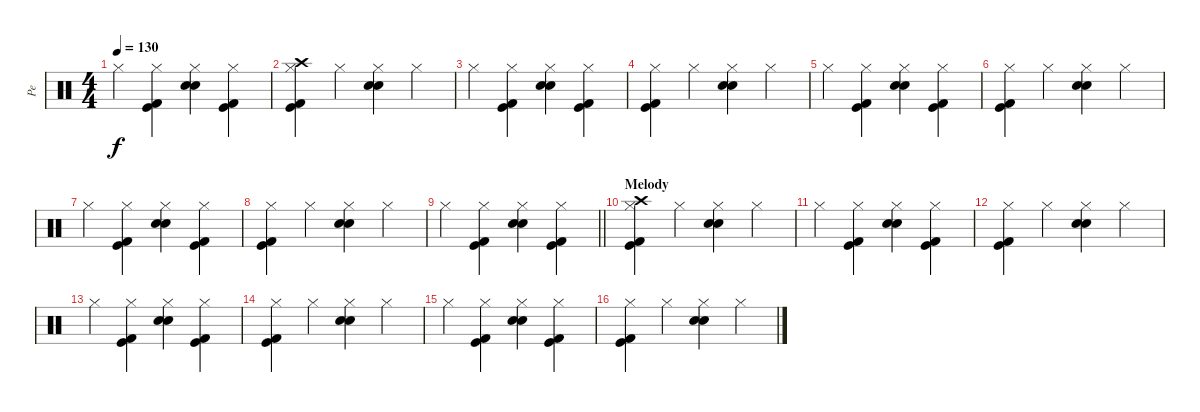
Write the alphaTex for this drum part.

\track ("Pe" "Pe") {instrument percussion}
\staff {score}
\articulation defaults
\ts (4 4)
\tempo 130
\clef neutral
\ks c "Hi-Hat (closed)".4{dy f}
("Hi-Hat (closed)" "Kick (hit) 2" "Kick (hit)").4 ("Hi-Hat (closed)" "Electric Snare (hit)" "Snare (hit) 2").4 ("Hi-Hat (closed)" "Kick (hit) 2" "Kick (hit)").4 |
("Hi-Hat (closed)" "Crash high (hit)" "Kick (hit) 2" "Kick (hit)").4 "Hi-Hat (closed)".4 ("Hi-Hat (closed)" "Electric Snare (hit)" "Snare (hit) 2").4 "Hi-Hat (closed)".4 |
"Hi-Hat (closed)".4 ("Hi-Hat (closed)" "Kick (hit) 2" "Kick (hit)").4 ("Hi-Hat (closed)" "Electric Snare (hit)" "Snare (hit) 2").4 ("Hi-Hat (closed)" "Kick (hit) 2" "Kick (hit)").4 |
("Hi-Hat (closed)" "Kick (hit) 2" "Kick (hit)").4 "Hi-Hat (closed)".4 ("Hi-Hat (closed)" "Electric Snare (hit)" "Snare (hit) 2").4 "Hi-Hat (closed)".4 |
"Hi-Hat (closed)".4 ("Hi-Hat (closed)" "Kick (hit) 2" "Kick (hit)").4 ("Hi-Hat (closed)" "Electric Snare (hit)" "Snare (hit) 2").4 ("Hi-Hat (closed)" "Kick (hit) 2" "Kick (hit)").4 |
("Hi-Hat (closed)" "Kick (hit) 2" "Kick (hit)").4 "Hi-Hat (closed)".4 ("Hi-Hat (closed)" "Electric Snare (hit)" "Snare (hit) 2").4 "Hi-Hat (closed)".4 |
"Hi-Hat (closed)".4 ("Hi-Hat (closed)" "Kick (hit) 2" "Kick (hit)").4 ("Hi-Hat (closed)" "Electric Snare (hit)" "Snare (hit) 2").4 ("Hi-Hat (closed)" "Kick (hit) 2" "Kick (hit)").4 |
("Hi-Hat (closed)" "Kick (hit) 2" "Kick (hit)").4 "Hi-Hat (closed)".4 ("Hi-Hat (closed)" "Electric Snare (hit)" "Snare (hit) 2").4 "Hi-Hat (closed)".4 |
\barLineRight lightlight "Hi-Hat (closed)".4
("Hi-Hat (closed)" "Kick (hit) 2" "Kick (hit)").4 ("Hi-Hat (closed)" "Electric Snare (hit)" "Snare (hit) 2").4 ("Hi-Hat (closed)" "Kick (hit) 2" "Kick (hit)").4 |
\section ("" "Melody")
("Hi-Hat (closed)" "Crash high (hit)" "Kick (hit) 2" "Kick (hit)").4 "Hi-Hat (closed)".4 ("Hi-Hat (closed)" "Electric Snare (hit)" "Snare (hit) 2").4 "Hi-Hat (closed)".4 |
"Hi-Hat (closed)".4 ("Hi-Hat (closed)" "Kick (hit) 2" "Kick (hit)").4 ("Hi-Hat (closed)" "Electric Snare (hit)" "Snare (hit) 2").4 ("Hi-Hat (closed)" "Kick (hit) 2" "Kick (hit)").4 |
("Hi-Hat (closed)" "Kick (hit) 2" "Kick (hit)").4 "Hi-Hat (closed)".4 ("Hi-Hat (closed)" "Electric Snare (hit)" "Snare (hit) 2").4 "Hi-Hat (closed)".4 |
"Hi-Hat (closed)".4 ("Hi-Hat (closed)" "Kick (hit) 2" "Kick (hit)").4 ("Hi-Hat (closed)" "Electric Snare (hit)" "Snare (hit) 2").4 ("Hi-Hat (closed)" "Kick (hit) 2" "Kick (hit)").4 |
("Hi-Hat (closed)" "Kick (hit) 2" "Kick (hit)").4 "Hi-Hat (closed)".4 ("Hi-Hat (closed)" "Electric Snare (hit)" "Snare (hit) 2").4 "Hi-Hat (closed)".4 |
"Hi-Hat (closed)".4 ("Hi-Hat (closed)" "Kick (hit) 2" "Kick (hit)").4 ("Hi-Hat (closed)" "Electric Snare (hit)" "Snare (hit) 2").4 ("Hi-Hat (closed)" "Kick (hit) 2" "Kick (hit)").4 |
("Hi-Hat (closed)" "Kick (hit) 2" "Kick (hit)").4 "Hi-Hat (closed)".4 ("Hi-Hat (closed)" "Electric Snare (hit)" "Snare (hit) 2").4 "Hi-Hat (closed)".4
